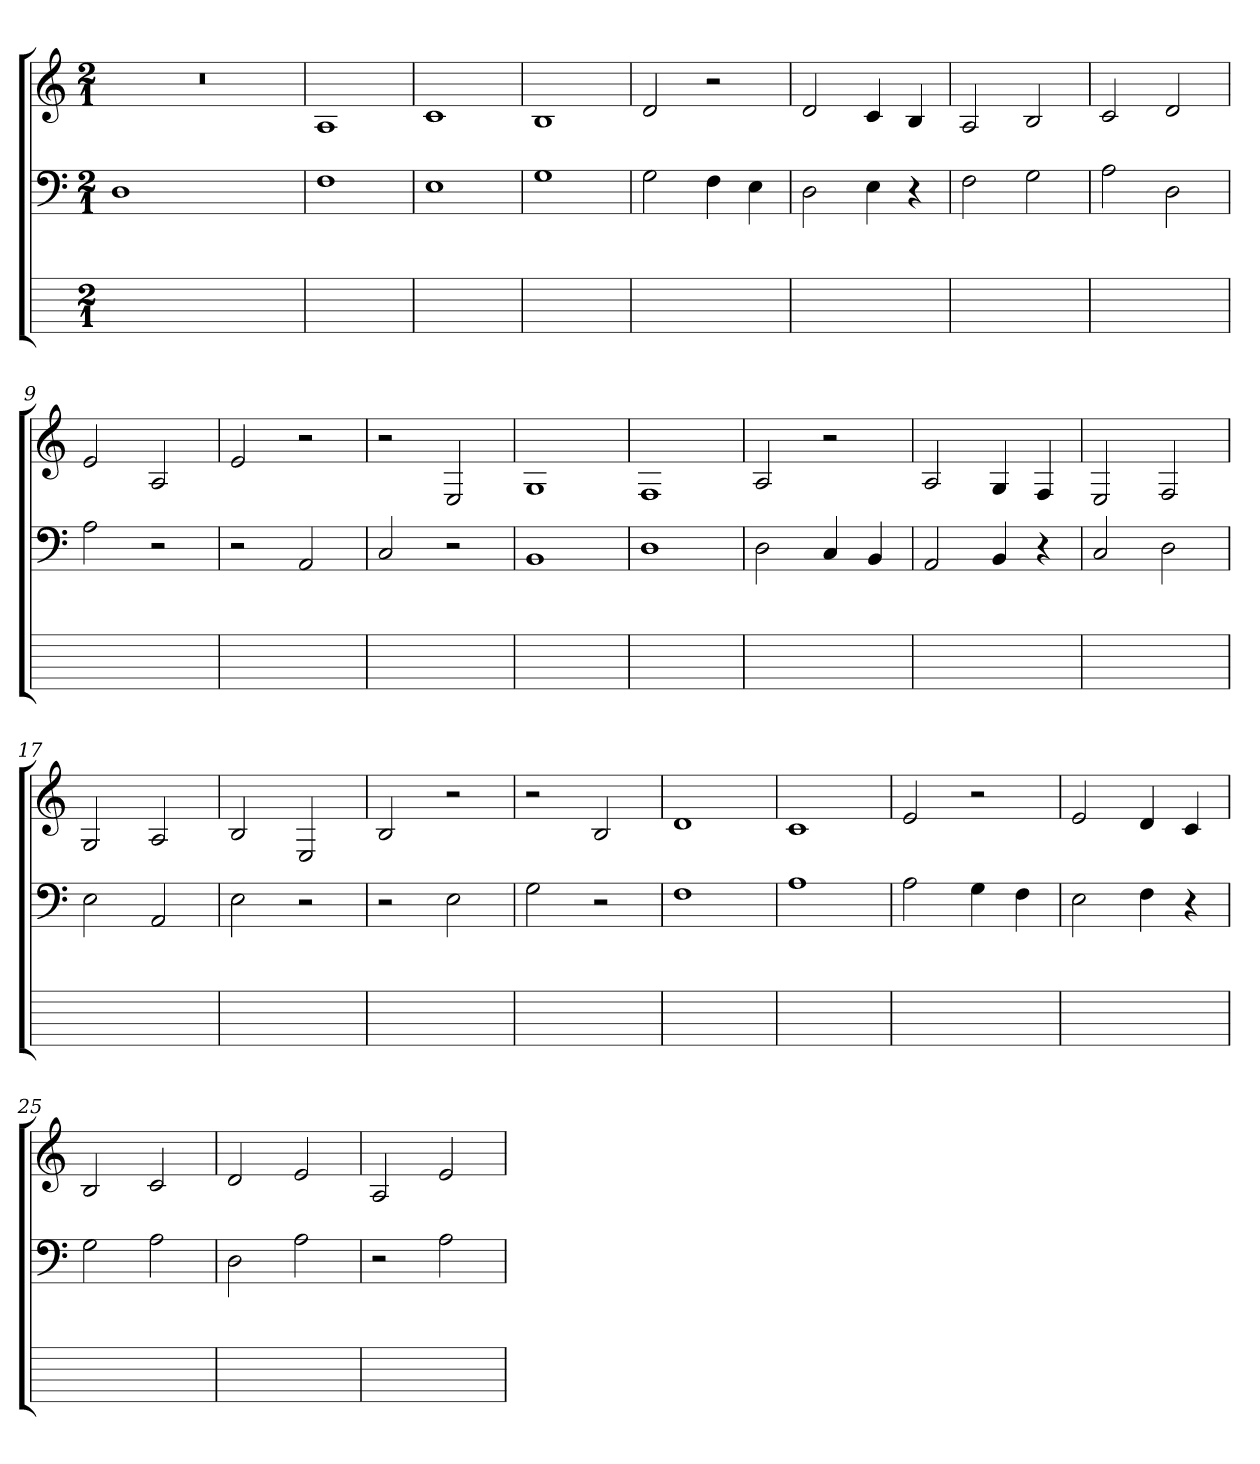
**kern	**kern	**kern
*part2	*part2	*part1
*staff3	*staff2	*staff1
*stria6	*	*
*	*clefF4	*clefG2
*	*k[]	*k[]
*	*C:	*C:
*M2/1	*M2/1	*M2/1
=1	=1	=1
0ryy	1D	0r
.	1ryy	.
=2	=2	=2
1ryy	1F	1A
=3	=3	=3
1ryy	1E	1c
=4	=4	=4
1ryy	1G	1B
=5	=5	=5
1ryy	2Gi	2d
.	4F	2r
.	4E	.
=6	=6	=6
1ryy	2D	2di
.	4E	4c
.	4r	4B
=7	=7	=7
1ryy	2F	2A
.	2G	2B
=8	=8	=8
1ryy	2A	2c
.	2D	2d
=9	=9	=9
1ryy	2A	2e
.	2r	2A
=10	=10	=10
1ryy	2r	2e
.	2AA	2r
=11	=11	=11
1ryy	2C	2r
.	2r	2E
=12	=12	=12
1ryy	1BB	1G
=13	=13	=13
1ryy	1D	1F
=14	=14	=14
1ryy	2Di	2A
.	4C	2r
.	4BB	.
=15	=15	=15
1ryy	2AA	2Ai
.	4BB	4G
.	4r	4F
=16	=16	=16
1ryy	2C	2E
.	2D	2F
=17	=17	=17
1ryy	2E	2G
.	2AA	2A
=18	=18	=18
1ryy	2E	2B
.	2r	2E
=19	=19	=19
1ryy	2r	2B
.	2E	2r
=20	=20	=20
1ryy	2G	2r
.	2r	2B
=21	=21	=21
1ryy	1F	1d
=22	=22	=22
1ryy	1A	1c
=23	=23	=23
1ryy	2Ai	2e
.	4G	2r
.	4F	.
=24	=24	=24
1ryy	2E	2ei
.	4F	4d
.	4r	4c
=25	=25	=25
1ryy	2G	2B
.	2A	2c
=26	=26	=26
1ryy	2D	2d
.	2A	2e
=27	=27	=27
1ryy	2r	2A
.	2A	2e
=	=	=
*-	*-	*-
